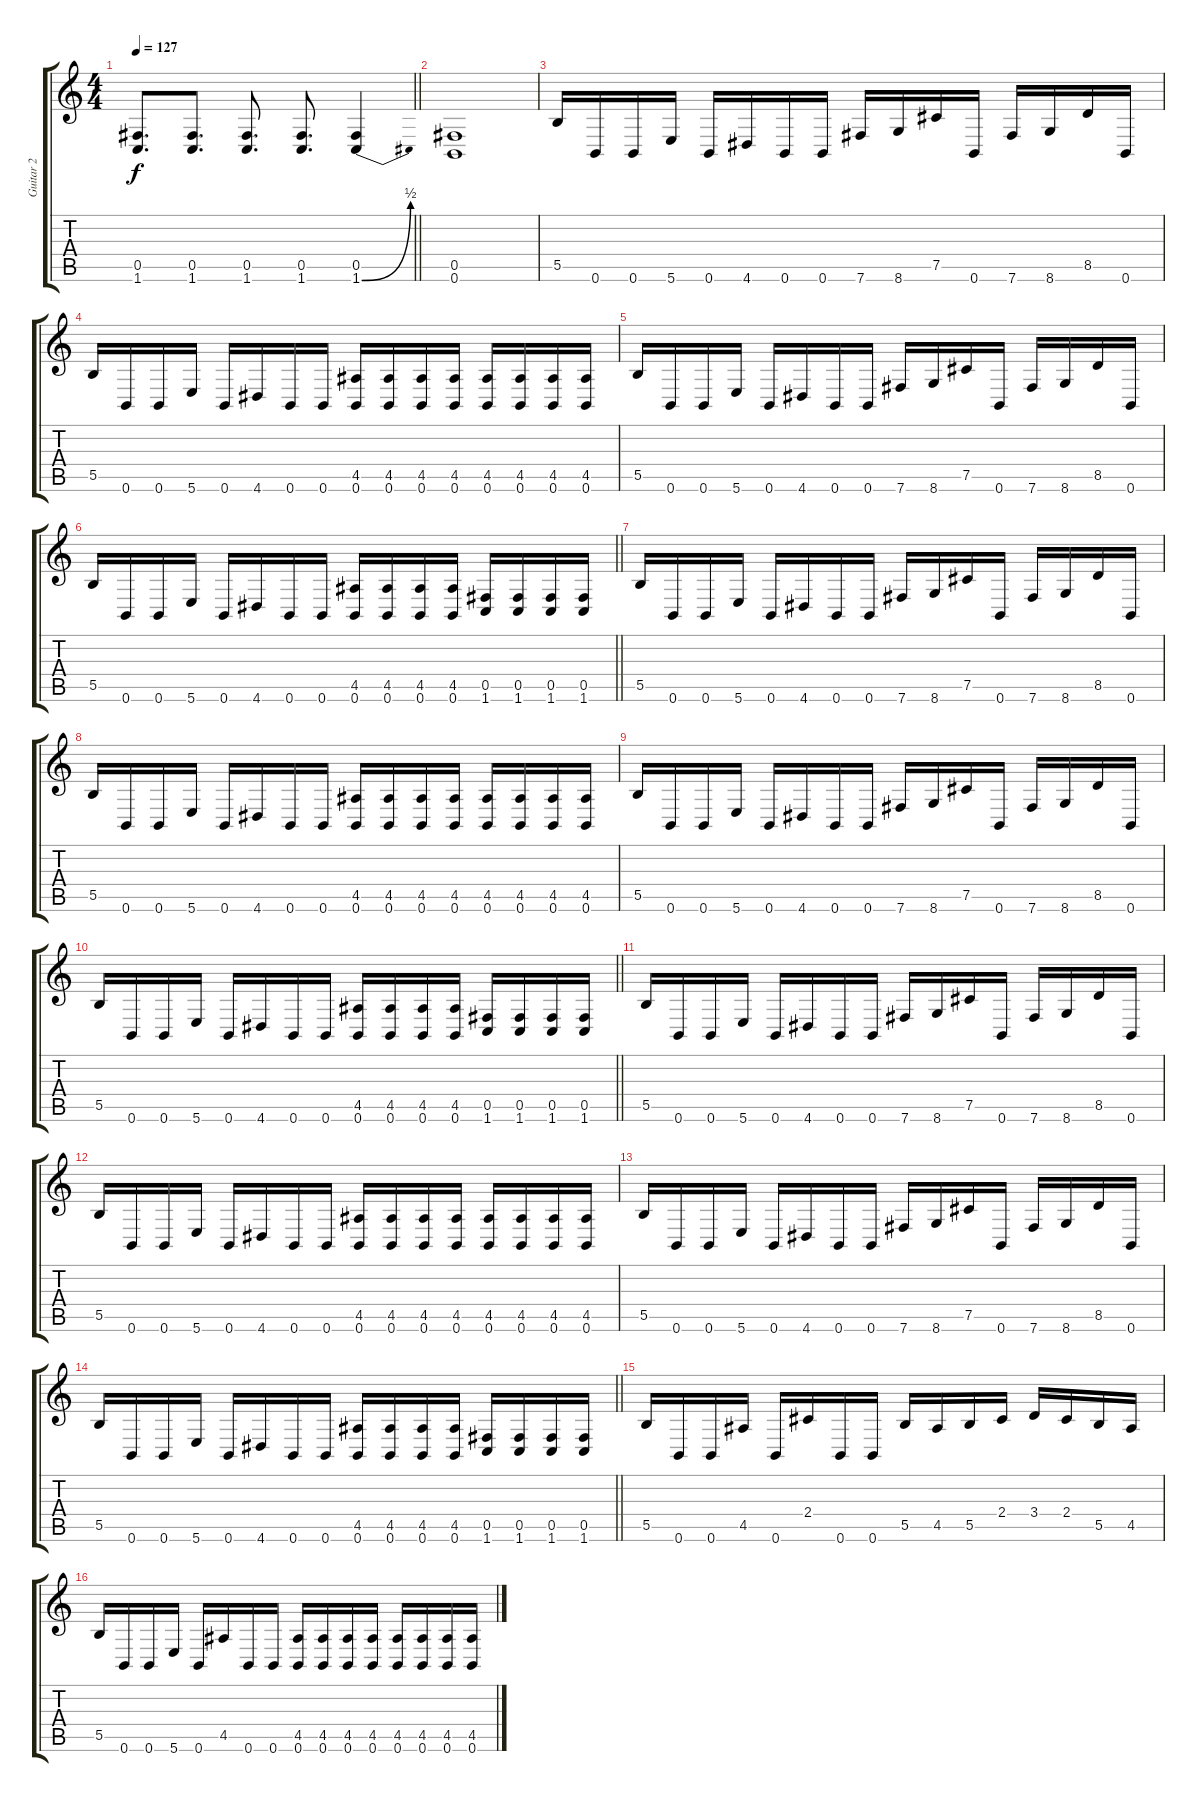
\track ("Guitar 2" "Guitar 2") {instrument distortionguitar}
\staff {score tabs}
\tuning (Db4 Ab3 E3 B2 Gb2 B1) {hide}
\ts (4 4)
\tempo 127
\clef g2
\barLineRight lightlight
\ks c
(0.5 1.6).8{d dy f} (0.5 1.6).8{d} (0.5 1.6).8{d} (0.5 1.6).8{d} (0.5 1.6{be (bend 0 0 60 2)}).4 |
\section ("" "")
(0.5 0.6).1 |
5.5.16 0.6.16 0.6.16 5.6.16 0.6.16 4.6.16 0.6.16 0.6.16 7.6.16 8.6.16 7.5.16 0.6.16 7.6.16 8.6.16 8.5.16 0.6.16 |
5.5.16 0.6.16 0.6.16 5.6.16 0.6.16 4.6.16 0.6.16 0.6.16 (4.5 0.6).16 (4.5 0.6).16 (4.5 0.6).16 (4.5 0.6).16 (4.5 0.6).16 (4.5 0.6).16 (4.5 0.6).16 (4.5 0.6).16 |
5.5.16 0.6.16 0.6.16 5.6.16 0.6.16 4.6.16 0.6.16 0.6.16 7.6.16 8.6.16 7.5.16 0.6.16 7.6.16 8.6.16 8.5.16 0.6.16 |
\barLineRight lightlight
5.5.16 0.6.16 0.6.16 5.6.16 0.6.16 4.6.16 0.6.16 0.6.16 (4.5 0.6).16 (4.5 0.6).16 (4.5 0.6).16 (4.5 0.6).16 (0.5 1.6).16 (0.5 1.6).16 (0.5 1.6).16 (0.5 1.6).16 |
5.5.16 0.6.16 0.6.16 5.6.16 0.6.16 4.6.16 0.6.16 0.6.16 7.6.16 8.6.16 7.5.16 0.6.16 7.6.16 8.6.16 8.5.16 0.6.16 |
5.5.16 0.6.16 0.6.16 5.6.16 0.6.16 4.6.16 0.6.16 0.6.16 (4.5 0.6).16 (4.5 0.6).16 (4.5 0.6).16 (4.5 0.6).16 (4.5 0.6).16 (4.5 0.6).16 (4.5 0.6).16 (4.5 0.6).16 |
5.5.16 0.6.16 0.6.16 5.6.16 0.6.16 4.6.16 0.6.16 0.6.16 7.6.16 8.6.16 7.5.16 0.6.16 7.6.16 8.6.16 8.5.16 0.6.16 |
\barLineRight lightlight
5.5.16 0.6.16 0.6.16 5.6.16 0.6.16 4.6.16 0.6.16 0.6.16 (4.5 0.6).16 (4.5 0.6).16 (4.5 0.6).16 (4.5 0.6).16 (0.5 1.6).16 (0.5 1.6).16 (0.5 1.6).16 (0.5 1.6).16 |
5.5.16 0.6.16 0.6.16 5.6.16 0.6.16 4.6.16 0.6.16 0.6.16 7.6.16 8.6.16 7.5.16 0.6.16 7.6.16 8.6.16 8.5.16 0.6.16 |
5.5.16 0.6.16 0.6.16 5.6.16 0.6.16 4.6.16 0.6.16 0.6.16 (4.5 0.6).16 (4.5 0.6).16 (4.5 0.6).16 (4.5 0.6).16 (4.5 0.6).16 (4.5 0.6).16 (4.5 0.6).16 (4.5 0.6).16 |
5.5.16 0.6.16 0.6.16 5.6.16 0.6.16 4.6.16 0.6.16 0.6.16 7.6.16 8.6.16 7.5.16 0.6.16 7.6.16 8.6.16 8.5.16 0.6.16 |
\barLineRight lightlight
5.5.16 0.6.16 0.6.16 5.6.16 0.6.16 4.6.16 0.6.16 0.6.16 (4.5 0.6).16 (4.5 0.6).16 (4.5 0.6).16 (4.5 0.6).16 (0.5 1.6).16 (0.5 1.6).16 (0.5 1.6).16 (0.5 1.6).16 |
5.5.16 0.6.16 0.6.16 4.5.16 0.6.16 2.4.16 0.6.16 0.6.16 5.5.16 4.5.16 5.5.16 2.4.16 3.4.16 2.4.16 5.5.16 4.5.16 |
5.5.16 0.6.16 0.6.16 5.6.16 0.6.16 4.5.16 0.6.16 0.6.16 (4.5 0.6).16 (4.5 0.6).16 (4.5 0.6).16 (4.5 0.6).16 (4.5 0.6).16 (4.5 0.6).16 (4.5 0.6).16 (4.5 0.6).16
